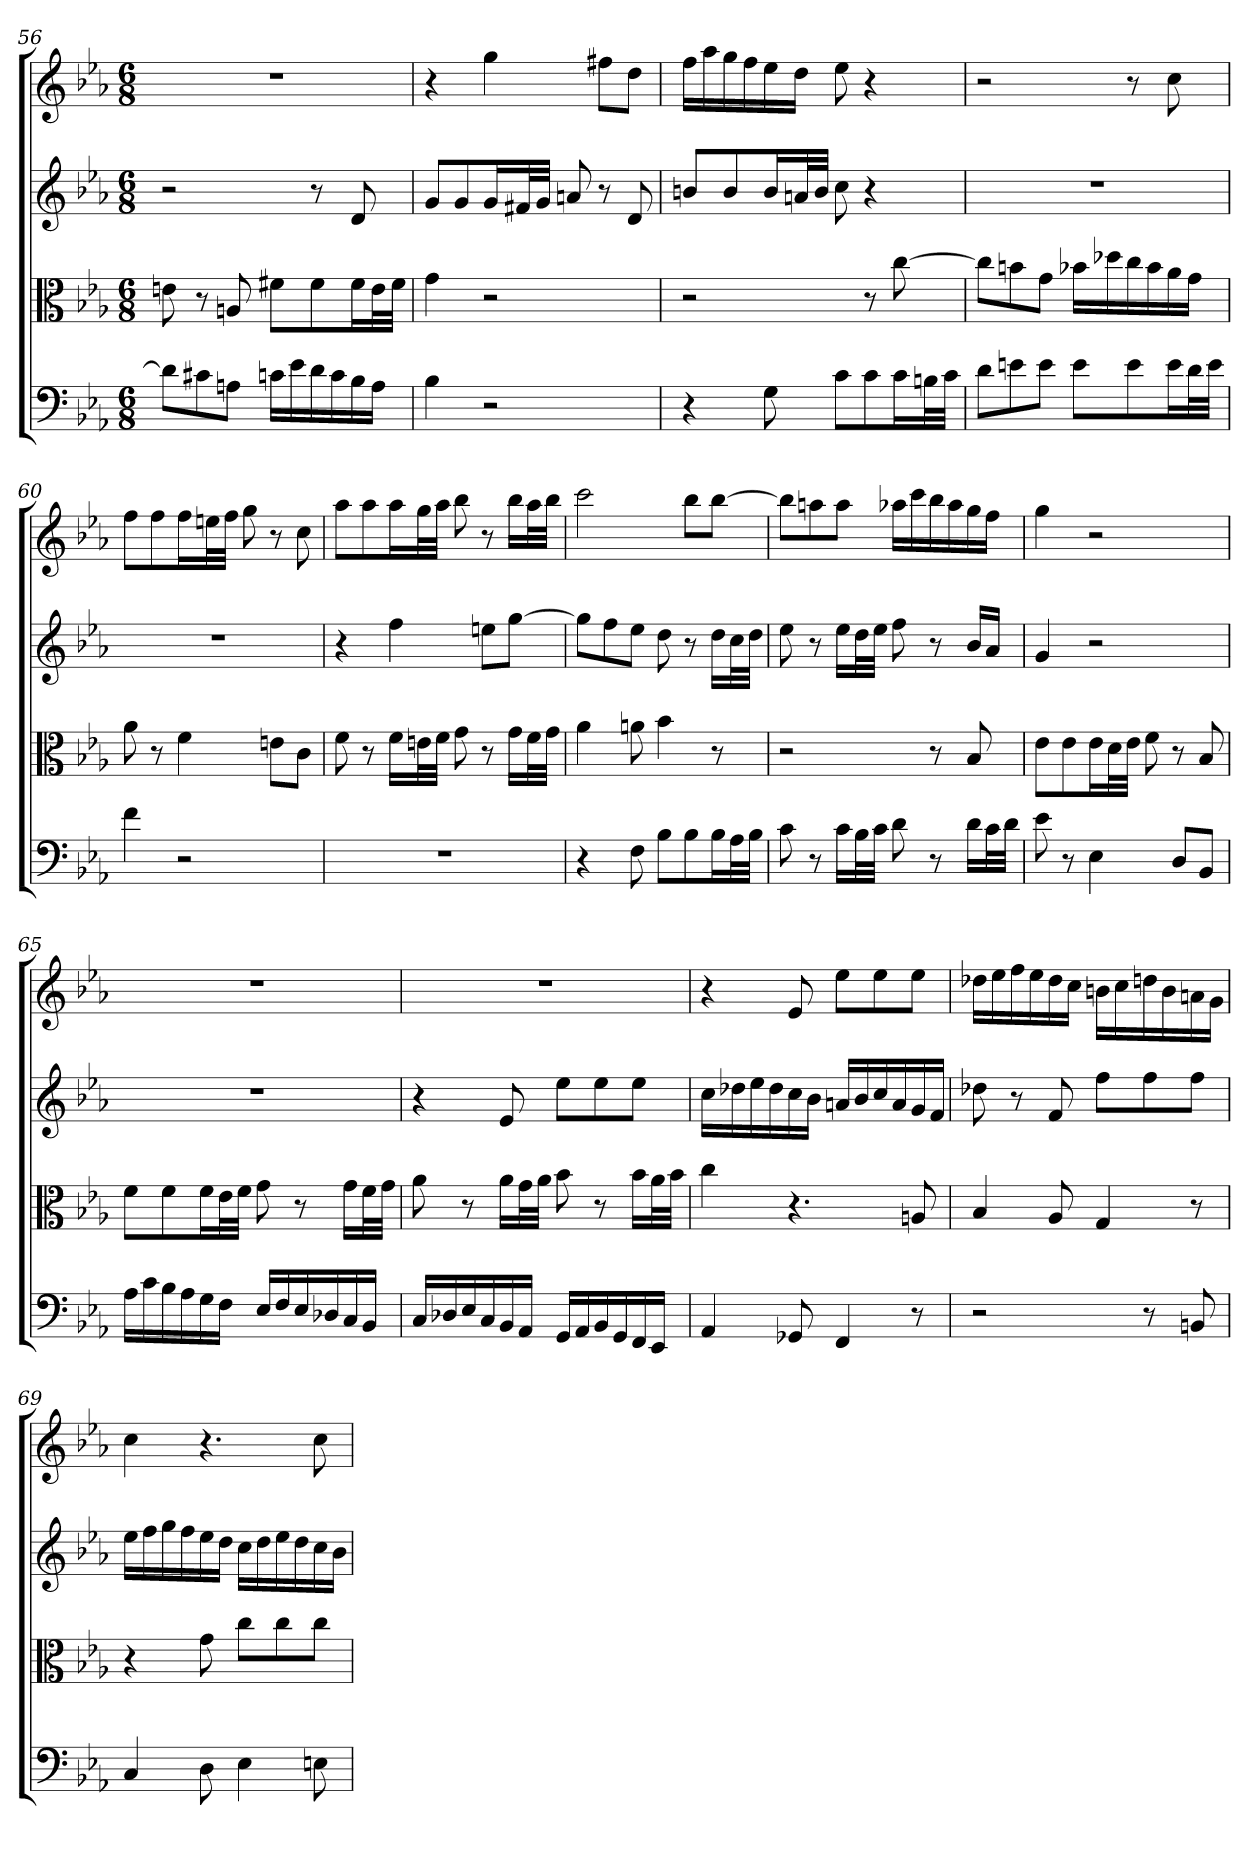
**kern	**kern	**kern	**kern
*part4	*part3	*part2	*part1
*staff4	*staff3	*staff2	*staff1
*clefF4	*clefC3	*	*
*k[b-e-a-]	*k[b-e-a-]	*k[b-e-a-]	*k[b-e-a-]
*E-:	*E-:	*E-:	*E-:
*M6/8	*M6/8	*M6/8	*M6/8
=56	=56	=56	=56
8d\L]	8en	2r	2.r
8c#X\	8r	.	.
8An\J	8An	.	.
16cn\LL	8f#X\L	.	.
16e-\	.	.	.
16d\	8f#\	8r	.
16c\	.	.	.
16B-\	16f#\L	8d	.
16A\JJ	32e\L	.	.
.	32f#\JJJ	.	.
=57	=57	=57	=57
4B-	4g	8gL	4r
.	.	8g	.
2r	2r	16gL	4gg
.	.	32f#XL	.
.	.	32gJJJ	.
.	.	8an	.
.	.	8r	8ff#XL
.	.	8d	8ddJ
=58	=58	=58	=58
4r	2r	8bnL	16ffLL
.	.	.	16aa-
.	.	8b	16gg
.	.	.	16ff
8G	.	16bL	16ee-
.	.	32anL	16ddJJ
.	.	32bJJJ	.
8c\L	.	8cc	8ee-
8c\	8r	4r	4r
16c\L	[8cc	.	.
32Bn\L	.	.	.
32c\JJJ	.	.	.
=59	=59	=59	=59
8d\L	8cc\L]	2.r	2r
8en\	8bn\	.	.
8e\J	8g\J	.	.
8e\L	16b-X\LL	.	.
.	16dd-X\	.	.
8e\	16cc\	.	8r
.	16b-\	.	.
16e\L	16a-\	.	8cc
32d\L	16g\JJ	.	.
32e\JJJ	.	.	.
=60	=60	=60	=60
4f	8a-	2.r	8ffL
.	8r	.	8ff
2r	4f	.	16ffL
.	.	.	32eenL
.	.	.	32ffJJJ
.	.	.	8gg
.	8en\L	.	8r
.	8c\J	.	8cc
=61	=61	=61	=61
2.r	8f	4r	8aa-L
.	8r	.	8aa-
.	16f\LL	4ff	16aa-L
.	32en\L	.	32ggL
.	32f\JJJ	.	32aa-JJJ
.	8g	.	8bb-
.	8r	8eenL	8r
.	16g\LL	[8ggJ	16bb-LL
.	32f\L	.	32aa-L
.	32g\JJJ	.	32bb-JJJ
=62	=62	=62	=62
4r	4a-	8ggL]	2ccc
.	.	8ff	.
8F	8an	8ee-J	.
8B-\L	4b-	8dd	.
8B-\	.	8r	8bb-L
16B-\L	8r	16ddLL	[8bb-J
32A-\L	.	32ccL	.
32B-\JJJ	.	32ddJJJ	.
=63	=63	=63	=63
8c	2r	8ee-	8bb-L]
8r	.	8r	8aan
16c\LL	.	16ee-LL	8aaJ
32B-\L	.	32ddL	.
32c\JJJ	.	32ee-JJJ	.
8d	.	8ff	16aa-XLL
.	.	.	16ccc
8r	8r	8r	16bb-
.	.	.	16aa-
16d\LL	8B-	16b-LL	16gg
32c\L	.	16a-JJ	16ffJJ
32d\JJJ	.	.	.
=64	=64	=64	=64
8e-	8e-\L	4g	4gg
8r	8e-\	.	.
4E-	16e-\L	2r	2r
.	32d\L	.	.
.	32e-\JJJ	.	.
.	8f	.	.
8D/L	8r	.	.
8BB-/J	8B-	.	.
=65	=65	=65	=65
16A-\LL	8f\L	2.r	2.r
16c\	.	.	.
16B-\	8f\	.	.
16A-\	.	.	.
16G\	16f\L	.	.
16F\JJ	32e-\L	.	.
.	32f\JJJ	.	.
16E-/LL	8g	.	.
16F/	.	.	.
16E-/	8r	.	.
16D-X/	.	.	.
16C/	16g\LL	.	.
16BB-/JJ	32f\L	.	.
.	32g\JJJ	.	.
=66	=66	=66	=66
16C/LL	8a-	4r	2.r
16D-X/	.	.	.
16E-/	8r	.	.
16C/	.	.	.
16BB-/	16a-\LL	8e-	.
16AA-/JJ	32g\L	.	.
.	32a-\JJJ	.	.
16GG/LL	8b-	8ee-L	.
16AA-/	.	.	.
16BB-/	8r	8ee-	.
16GG/	.	.	.
16FF/	16b-\LL	8ee-J	.
16EE-/JJ	32a-\L	.	.
.	32b-\JJJ	.	.
=67	=67	=67	=67
4AA-	4cc	16ccLL	4r
.	.	16dd-X	.
.	.	16ee-	.
.	.	16dd-	.
8GG-X	4.r	16cc	8e-
.	.	16b-JJ	.
4FF	.	16anLL	8ee-L
.	.	16b-	.
.	.	16cc	8ee-
.	.	16a	.
8r	8An	16g	8ee-J
.	.	16fJJ	.
=68	=68	=68	=68
2r	4B-	8dd-X	16dd-XLL
.	.	.	16ee-
.	.	8r	16ff
.	.	.	16ee-
.	8A-	8f	16dd-
.	.	.	16ccJJ
.	4G	8ffL	16bnLL
.	.	.	16cc
8r	.	8ff	16ddn
.	.	.	16b
8BBn	8r	8ffJ	16an
.	.	.	16gJJ
=69	=69	=69	=69
4C	4r	16ee-LL	4cc
.	.	16ff	.
.	.	16gg	.
.	.	16ff	.
8D	8g	16ee-	4.r
.	.	16ddJJ	.
4E-	8cc\L	16ccLL	.
.	.	16dd	.
.	8cc\	16ee-	.
.	.	16dd	.
8En	8cc\J	16cc	8cc
.	.	16b-JJ	.
=	=	=	=
*-	*-	*-	*-
